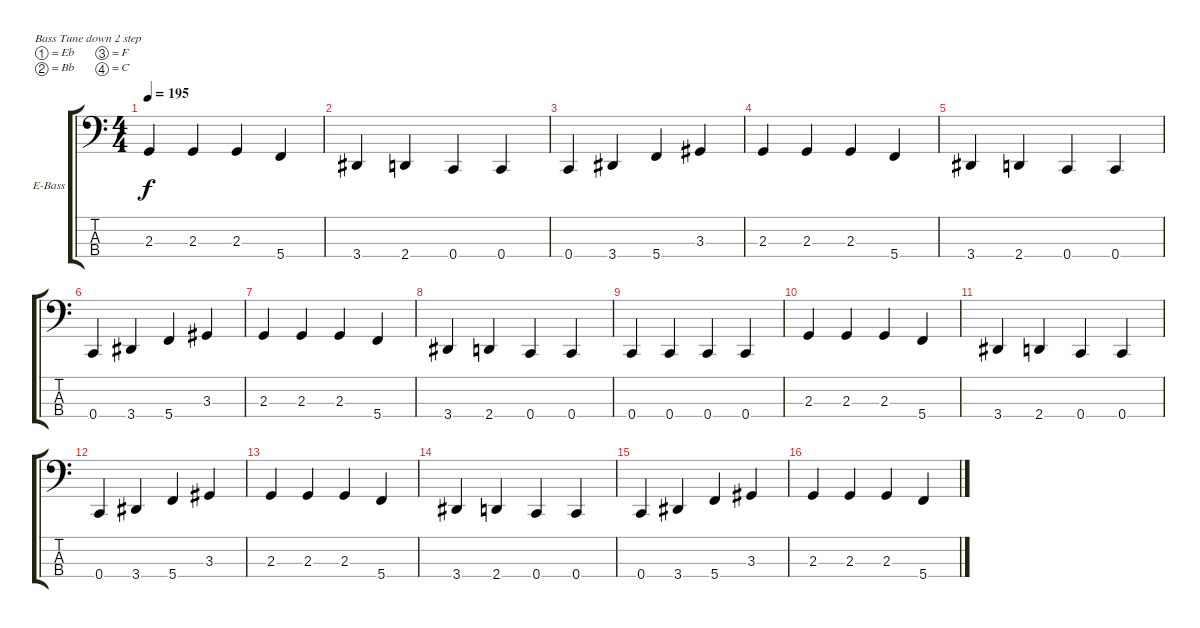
\defaultSystemsLayout 4
\bracketExtendMode groupsimilarinstruments
\firstSystemTrackNameOrientation horizontal
\otherSystemsTrackNameOrientation horizontal
\track ("Electric Bass" "E-Bass") {instrument electricbassfinger}
\staff {score tabs}
\tuning (Eb2 Bb1 F1 C1)
\ts (4 4)
\tempo 195
\clef f4
\ks c
2.3.4{dy f} 2.3.4 2.3.4 5.4.4 |
3.4.4 2.4.4 0.4.4 0.4.4 |
0.4.4 3.4.4 5.4.4 3.3.4 |
2.3.4 2.3.4 2.3.4 5.4.4 |
3.4.4 2.4.4 0.4.4 0.4.4 |
0.4.4 3.4.4 5.4.4 3.3.4 |
2.3.4 2.3.4 2.3.4 5.4.4 |
3.4.4 2.4.4 0.4.4 0.4.4 |
0.4.4 0.4.4 0.4.4 0.4.4 |
2.3.4 2.3.4 2.3.4 5.4.4 |
3.4.4 2.4.4 0.4.4 0.4.4 |
0.4.4 3.4.4 5.4.4 3.3.4 |
2.3.4 2.3.4 2.3.4 5.4.4 |
3.4.4 2.4.4 0.4.4 0.4.4 |
0.4.4 3.4.4 5.4.4 3.3.4 |
2.3.4 2.3.4 2.3.4 5.4.4
